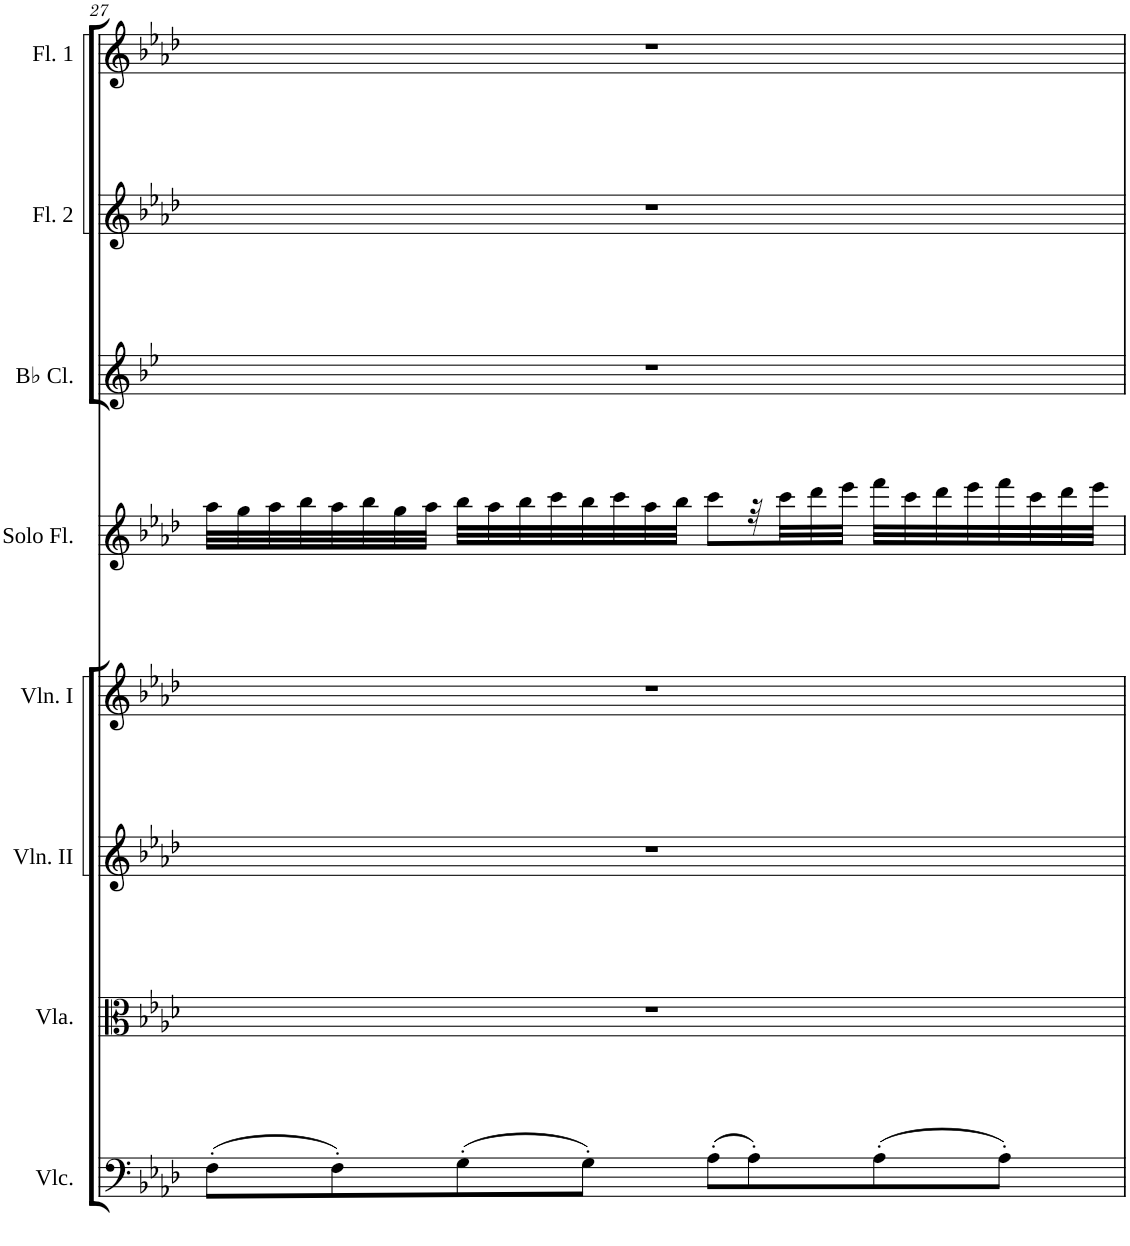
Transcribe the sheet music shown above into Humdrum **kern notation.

**kern	**kern	**kern	**kern	**kern	**kern	**kern	**kern
*part8	*part7	*part6	*part5	*part4	*part3	*part2	*part1
*staff8	*staff7	*staff6	*staff5	*staff4	*staff3	*staff2	*staff1
*I"Violoncello	*I"Viola	*I"Violin II	*I"Violin I	*I"Solo Flute	*I"Bb Clarinet	*I"Flute 2	*I"Flute 1
*I'Vlc.	*I'Vla.	*I'Vln. II	*I'Vln. I	*I'Solo Fl.	*I'Bb Cl.	*I'Fl. 2	*I'Fl. 1
!!LO:PB:g=z
*clefF4	*clefC3	*clefG2	*clefG2	*clefG2	*clefG2	*clefG2	*clefG2
*	*	*	*	*	*Trd1c2	*	*
*k[b-e-a-d-]	*k[b-e-a-d-]	*k[b-e-a-d-]	*k[b-e-a-d-]	*k[b-e-a-d-]	*k[b-e-]	*k[b-e-a-d-]	*k[b-e-a-d-]
*M4/4	*M4/4	*M4/4	*M4/4	*M4/4	*M4/4	*M4/4	*M4/4
*met(c)	*met(c)	*met(c)	*met(c)	*met(c)	*met(c)	*met(c)	*met(c)
=27	=27	=27	=27	=27	=27	=27	=27
(8F'\L	1r	1r	1r	32aa-\LLL	1r	1r	1r
.	.	.	.	32gg\	.	.	.
.	.	.	.	32aa-\	.	.	.
.	.	.	.	32bb-\	.	.	.
8F'\)	.	.	.	32aa-\	.	.	.
.	.	.	.	32bb-\	.	.	.
.	.	.	.	32gg\	.	.	.
.	.	.	.	32aa-\JJJ	.	.	.
(8G'\	.	.	.	32bb-\LLL	.	.	.
.	.	.	.	32aa-\	.	.	.
.	.	.	.	32bb-\	.	.	.
.	.	.	.	32ccc\	.	.	.
8G'\J)	.	.	.	32bb-\	.	.	.
.	.	.	.	32ccc\	.	.	.
.	.	.	.	32aa-\	.	.	.
.	.	.	.	32bb-\JJJ	.	.	.
(8A-'\L	.	.	.	8ccc\L	.	.	.
8A-'\)	.	.	.	32r	.	.	.
.	.	.	.	32ccc\	.	.	.
.	.	.	.	32ddd-\	.	.	.
.	.	.	.	32eee-\JJJ	.	.	.
(8A-'\	.	.	.	32fff\LLL	.	.	.
.	.	.	.	32ccc\	.	.	.
.	.	.	.	32ddd-\	.	.	.
.	.	.	.	32eee-\	.	.	.
8A-'\J)	.	.	.	32fff\	.	.	.
.	.	.	.	32ccc\	.	.	.
.	.	.	.	32ddd-\	.	.	.
.	.	.	.	32eee-\JJJ	.	.	.
=	=	=	=	=	=	=	=
*-	*-	*-	*-	*-	*-	*-	*-
